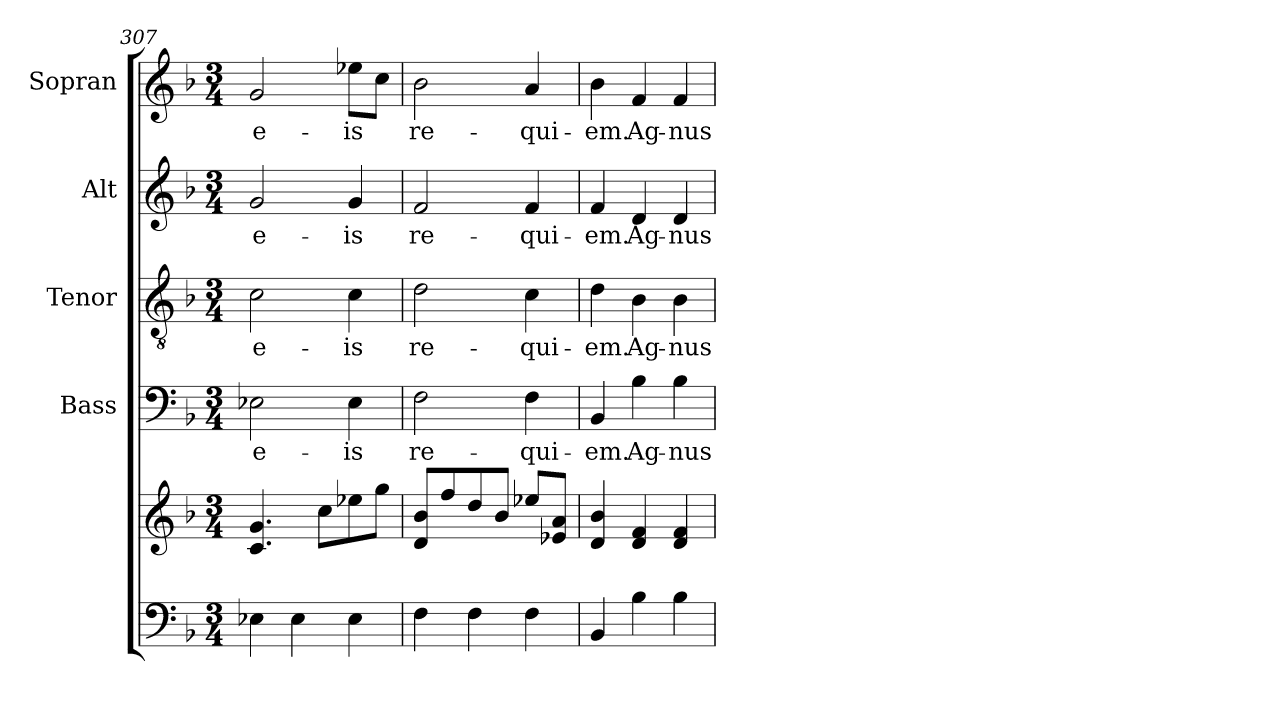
**kern	**kern	**kern	**text	**kern	**text	**kern	**text	**kern	**text
*part5	*part5	*part4	*part4	*part3	*part3	*part2	*part2	*part1	*part1
*staff6	*staff5	*staff4	*staff4	*staff3	*staff3	*staff2	*staff2	*staff1	*staff1
*	*	*I"Bass	*	*I"Tenor	*	*I"Alt	*	*I"Sopran	*
*	*	*I'B.	*	*I'T.	*	*I'A.	*	*I'S.	*
*clefF4	*clefG2	*clefF4	*	*clefGv2	*	*clefG2	*	*clefG2	*
*k[b-]	*k[b-]	*k[b-]	*	*k[b-]	*	*k[b-]	*	*k[b-]	*
*F:	*F:	*F:	*	*F:	*	*F:	*	*F:	*
*M3/4	*M3/4	*M3/4	*	*M3/4	*	*M3/4	*	*M3/4	*
=307	=307	=307	=307	=307	=307	=307	=307	=307	=307
!	!	!	!LO:LY:b	!	!LO:LY:b	!	!LO:LY:b	!	!LO:LY:b
4E-X\	4.c/ 4.g/	2E-X\	e-	2c\	e-	2g/	e-	2g/	e-
4E-\	.	.	.	.	.	.	.	.	.
.	8cc\L	.	.	.	.	.	.	.	.
!	!	!	!LO:LY:b	!	!LO:LY:b	!	!LO:LY:b	!	!LO:LY:b
4E-\	8ee-X\	4E-\	-is	4c\	-is	4g/	-is	8ee-X\L	-is
.	8gg\J	.	.	.	.	.	.	8cc\J	.
=308	=308	=308	=308	=308	=308	=308	=308	=308	=308
!	!	!	!LO:LY:b	!	!LO:LY:b	!	!LO:LY:b	!	!LO:LY:b
4F\	8d/ 8b-/L	2F\	re-	2d\	re-	2f/	re-	2b-\	re-
.	8ff/	.	.	.	.	.	.	.	.
4F\	8dd/	.	.	.	.	.	.	.	.
.	8b-/J	.	.	.	.	.	.	.	.
!	!	!	!LO:LY:b	!	!LO:LY:b	!	!LO:LY:b	!	!LO:LY:b
4F\	8ee-X/L	4F\	-qui-	4c\	-qui-	4f/	-qui-	4a/	-qui-
.	8e-X/ 8a/J	.	.	.	.	.	.	.	.
!!LO:LB:g=z
=309	=309	=309	=309	=309	=309	=309	=309	=309	=309
!	!	!	!LO:LY:b	!	!LO:LY:b	!	!LO:LY:b	!	!LO:LY:b
4BB-/	4d/ 4b-/	4BB-/	-em.	4d\	-em.	4f/	-em.	4b-\	-em.
!	!	!	!LO:LY:b	!	!LO:LY:b	!	!LO:LY:b	!	!LO:LY:b
4B-\	4d/ 4f/	4B-\	Ag-	4B-\	Ag-	4d/	Ag-	4f/	Ag-
!	!	!	!LO:LY:b	!	!LO:LY:b	!	!LO:LY:b	!	!LO:LY:b
4B-\	4d/ 4f/	4B-\	-nus	4B-\	-nus	4d/	-nus	4f/	-nus
=	=	=	=	=	=	=	=	=	=
*-	*-	*-	*-	*-	*-	*-	*-	*-	*-
